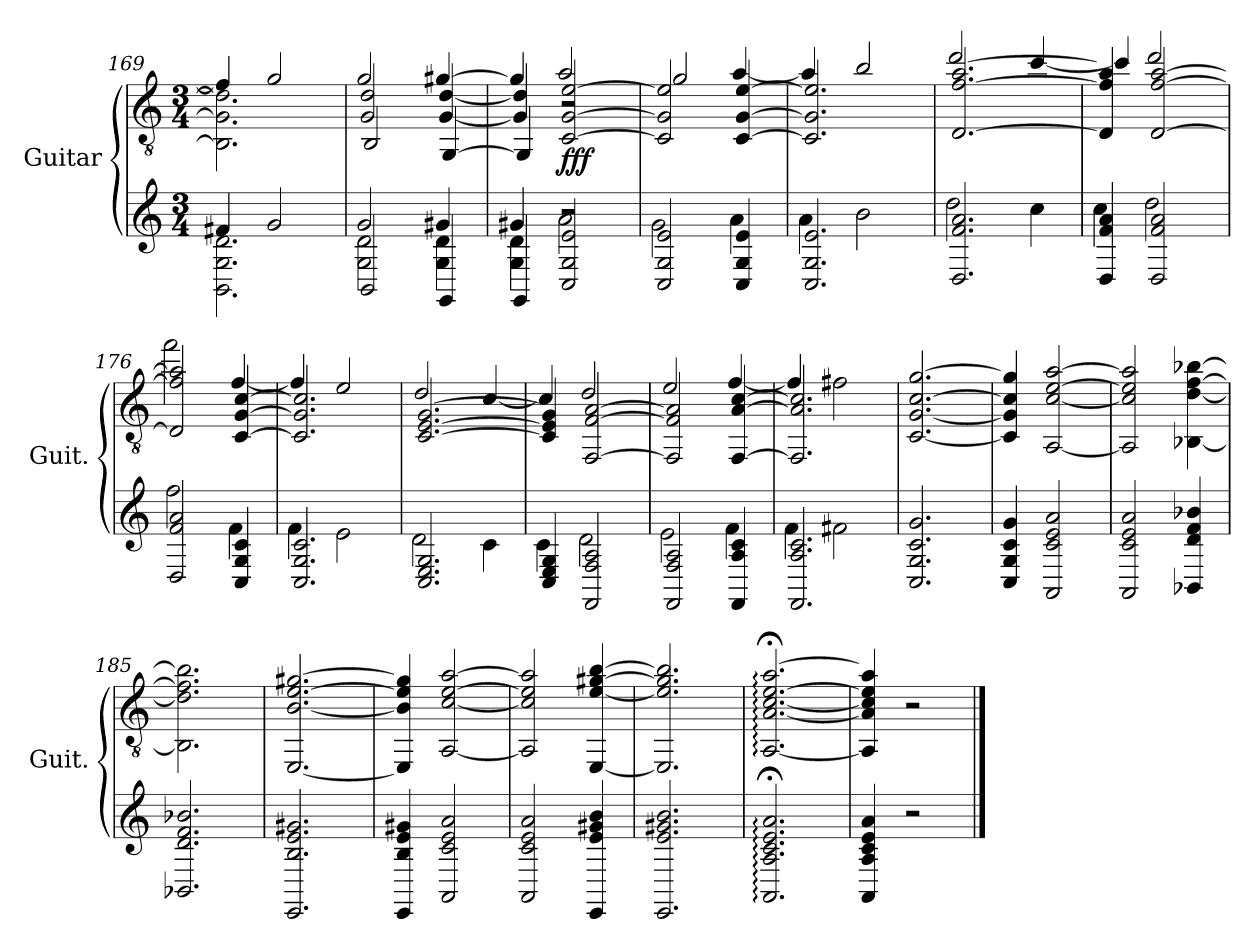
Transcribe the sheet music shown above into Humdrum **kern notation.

**kern	**kern	**dynam
*part1	*part1	*part1
*staff2	*staff1	*staff1/2
*I"Guitar	*	*
*I'Guit.	*	*
*	*clefGv2	*
*k[]	*k[]	*
*M3/4	*M3/4	*
=169	=169	=169
*^	*^	*
4f#X	2.BB 2.G 2.d	4f#/]	2.BB\] 2.G\] 2.d\]	.
2g	.	2g/	.	.
=170	=170	=170	=170	=170
*	*^	*	*^	*
2g	2G 2d	2BB	2g/	2G/ 2d/	2BB/	.
4g#X	4G 4d	4GG	[4g#X/	[4G/ [4d/	[4GG/	.
=171	=171	=171	=171	=171	=171	=171
4g#X	4G 4d	4GG	4g#/]	4G/] 4d/]	4GG/]	.
!	!	!	!	!	!	!LO:DY:b
2C 2G 2e	2a	2r	[2C/ [2G/ [2e/	2a/	2r	fff
*	*v	*v	*	*	*	*
*	*	*	*v	*v	*
=172	=172	=172	=172	=172
2C 2G 2e	2g	2C/] 2G/] 2e/]	2g/	.
4C 4G 4e	4a	[4C/ [4G/ [4e/	[4a/	.
=173	=173	=173	=173	=173
2.C 2.G 2.e	4a	2.C/] 2.G/] 2.e/]	4a/]	.
.	2b	.	2b/	.
=174	=174	=174	=174	=174
2.D 2.f 2.a	2dd	[2.D/ [2.f/ [2.a/	2dd/	.
.	4cc	.	[4cc/	.
=175	=175	=175	=175	=175
4D 4f 4a	4cc	4D/] 4f/] 4a/]	4cc/]	.
2D 2f 2a	2dd	[2D/ [2f/ [2a/	2dd/	.
=176	=176	=176	=176	=176
2D 2f 2a	2ff	2D/] 2f/] 2a/]	2ff\	.
4C 4G 4c	4f	[4C/ [4G/ [4c/	[4f/	.
=177	=177	=177	=177	=177
2.C 2.G 2.c	4f	2.C/] 2.G/] 2.c/]	4f/]	.
.	2e	.	2e/	.
=178	=178	=178	=178	=178
2.C 2.E 2.G	2d	[2.C/ [2.E/ [2.G/	2d/	.
.	4c	.	[4c/	.
=179	=179	=179	=179	=179
4C 4E 4G	4c	4C/] 4E/] 4G/]	4c/]	.
2FF 2F 2A	2d	[2FF/ [2F/ [2A/	2d/	.
=180	=180	=180	=180	=180
2FF 2F 2A	2e	2FF/] 2F/] 2A/]	2e/	.
4FF 4A 4c	4f	[4FF/ [4A/ [4c/	[4f/	.
!!LO:LB:g=z	!!
=181	=181	=181	=181	=181
2.FF 2.A 2.c	4f	2.FF/] 2.A/] 2.c/]	4f/]	.
.	2f#X	.	2f#X\	.
*v	*v	*	*	*
*	*v	*v	*
=182	=182	=182
2.C 2.G 2.c 2.g	[2.C/ [2.G/ [2.c/ [2.g/	.
=183	=183	=183
4C 4G 4c 4g	4C/] 4G/] 4c/] 4g/]	.
2AA 2c 2e 2a	[2AA/ [2c/ [2e/ [2a/	.
=184	=184	=184
2AA 2c 2e 2a	2AA/] 2c/] 2e/] 2a/]	.
4BB-X 4d 4f 4b-X	[4BB-X\ [4d\ [4f\ [4b-X\	.
=185	=185	=185
2.BB-X 2.d 2.f 2.b-X	2.BB-\] 2.d\] 2.f\] 2.b-\]	.
=186	=186	=186
2.EE 2.B 2.e 2.g#X	[2.EE/ [2.B/ [2.e/ [2.g#X/	.
=187	=187	=187
4EE 4B 4e 4g#X	4EE/] 4B/] 4e/] 4g#/]	.
2AA 2c 2e 2a	[2AA/ [2c/ [2e/ [2a/	.
=188	=188	=188
2AA 2c 2e 2a	2AA/] 2c/] 2e/] 2a/]	.
4EE 4e 4g#X 4b	[4EE/ [4e/ [4g#X/ [4b/	.
=189	=189	=189
2.EE 2.e 2.g#X 2.b	2.EE/] 2.e/] 2.g#/] 2.b/]	.
=190	=190	=190
2.AA;<: 2.A;<: 2.c;<: 2.e;<: 2.a;<:	[2.AA/;<: [2.A/;<: [2.c/;<: [2.e/;<: [2.a/;<:	.
=191	=191	=191
4AA 4A 4c 4e 4a	4AA/] 4A/] 4c/] 4e/] 4a/]	.
2r	2r	.
==	==	==
*-	*-	*-
